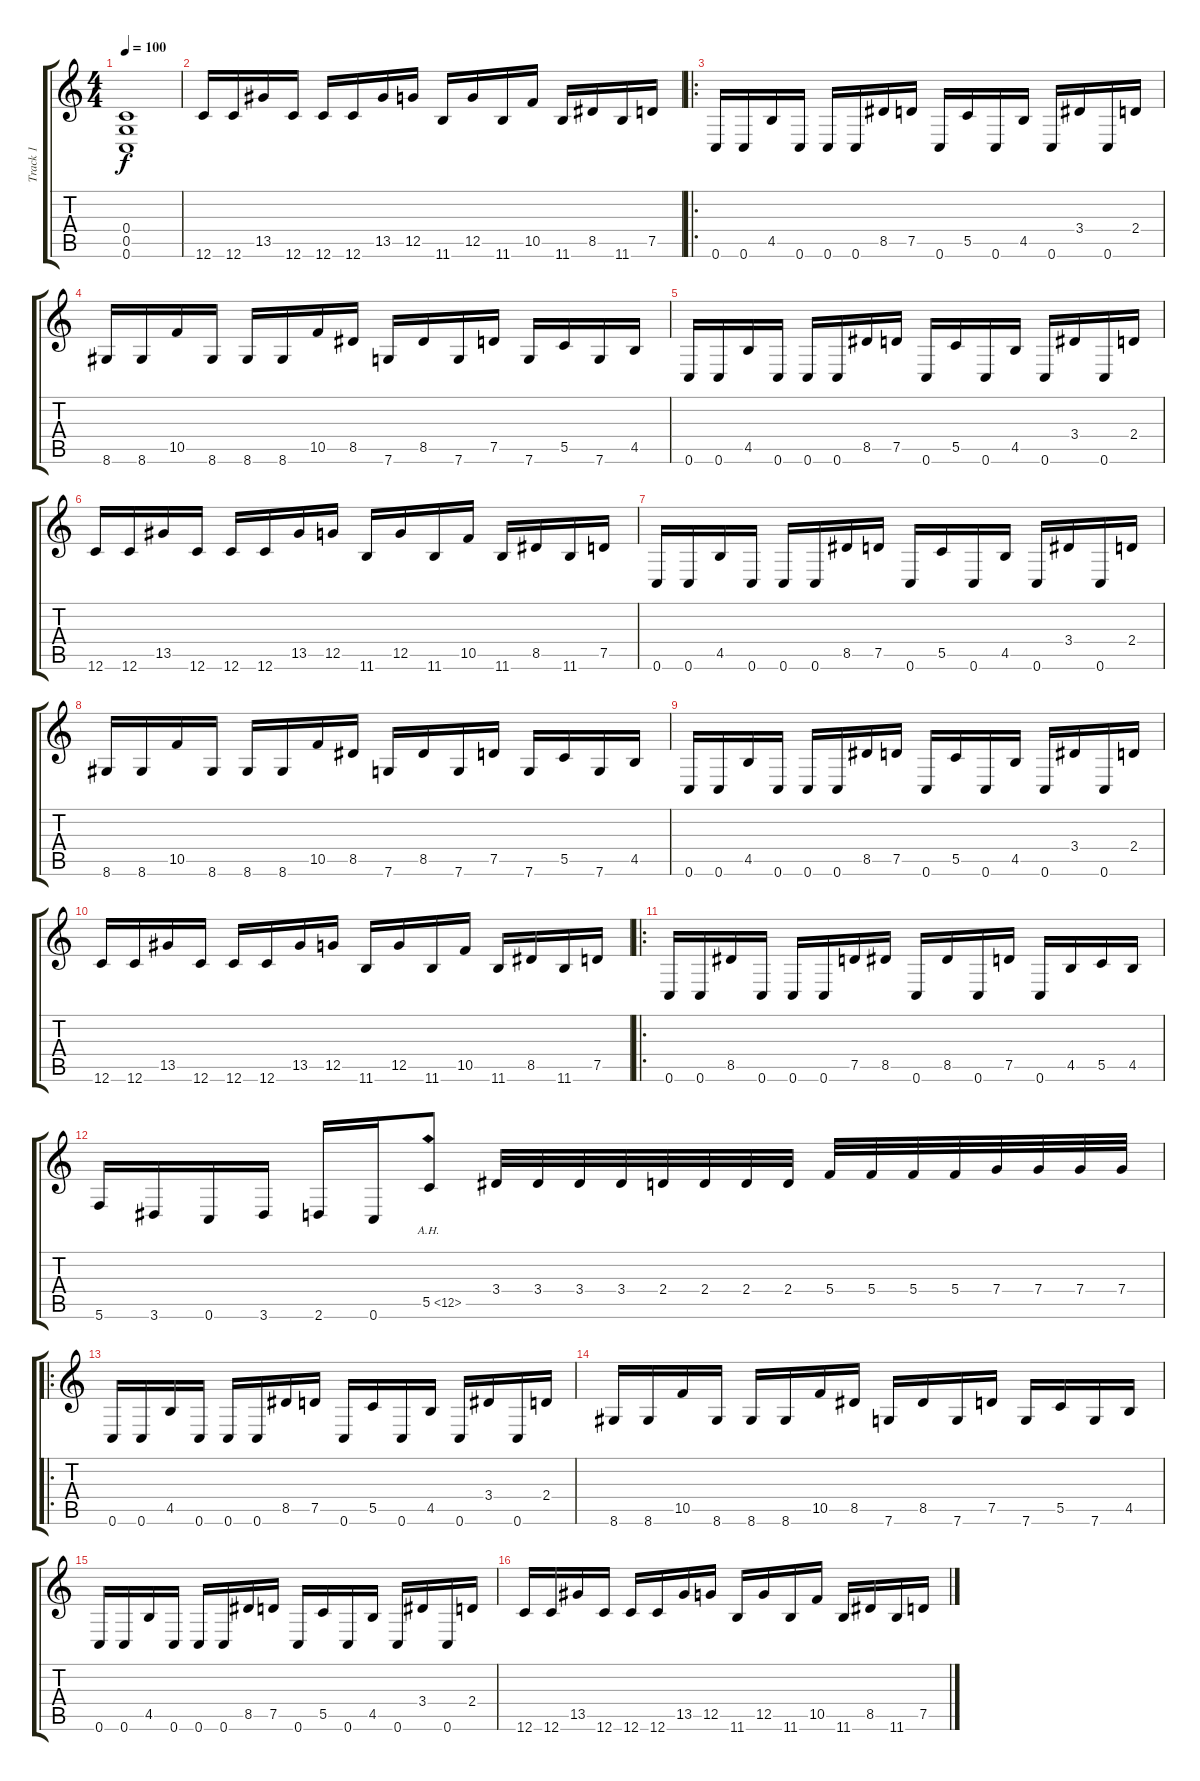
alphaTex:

\track ("Track 1" "Track 1") {instrument distortionguitar}
\staff {score tabs}
\tuning (D4 A3 F3 C3 G2 C2) {hide}
\ts (4 4)
\tempo 100
\clef g2
\ks c
(0.4 0.5 0.6).1{dy f} |
12.6.16 12.6.16 13.5.16 12.6.16 12.6.16 12.6.16 13.5.16 12.5.16 11.6.16 12.5.16 11.6.16 10.5.16 11.6.16 8.5.16 11.6.16 7.5.16 |
\ro
0.6.16 0.6.16 4.5.16 0.6.16 0.6.16 0.6.16 8.5.16 7.5.16 0.6.16 5.5.16 0.6.16 4.5.16 0.6.16 3.4.16 0.6.16 2.4.16 |
8.6.16 8.6.16 10.5.16 8.6.16 8.6.16 8.6.16 10.5.16 8.5.16 7.6.16 8.5.16 7.6.16 7.5.16 7.6.16 5.5.16 7.6.16 4.5.16 |
0.6.16 0.6.16 4.5.16 0.6.16 0.6.16 0.6.16 8.5.16 7.5.16 0.6.16 5.5.16 0.6.16 4.5.16 0.6.16 3.4.16 0.6.16 2.4.16 |
12.6.16 12.6.16 13.5.16 12.6.16 12.6.16 12.6.16 13.5.16 12.5.16 11.6.16 12.5.16 11.6.16 10.5.16 11.6.16 8.5.16 11.6.16 7.5.16 |
0.6.16 0.6.16 4.5.16 0.6.16 0.6.16 0.6.16 8.5.16 7.5.16 0.6.16 5.5.16 0.6.16 4.5.16 0.6.16 3.4.16 0.6.16 2.4.16 |
8.6.16 8.6.16 10.5.16 8.6.16 8.6.16 8.6.16 10.5.16 8.5.16 7.6.16 8.5.16 7.6.16 7.5.16 7.6.16 5.5.16 7.6.16 4.5.16 |
0.6.16 0.6.16 4.5.16 0.6.16 0.6.16 0.6.16 8.5.16 7.5.16 0.6.16 5.5.16 0.6.16 4.5.16 0.6.16 3.4.16 0.6.16 2.4.16 |
12.6.16 12.6.16 13.5.16 12.6.16 12.6.16 12.6.16 13.5.16 12.5.16 11.6.16 12.5.16 11.6.16 10.5.16 11.6.16 8.5.16 11.6.16 7.5.16 |
\ro
0.6.16 0.6.16 8.5.16 0.6.16 0.6.16 0.6.16 7.5.16 8.5.16 0.6.16 8.5.16 0.6.16 7.5.16 0.6.16 4.5.16 5.5.16 4.5.16 |
5.6.16 3.6.16 0.6.16 3.6.16 2.6.16 0.6.16 5.5{ah 7}.8 3.4.32 3.4.32 3.4.32 3.4.32 2.4.32 2.4.32 2.4.32 2.4.32 5.4.32 5.4.32 5.4.32 5.4.32 7.4.32 7.4.32 7.4.32 7.4.32 |
\ro
0.6.16 0.6.16 4.5.16 0.6.16 0.6.16 0.6.16 8.5.16 7.5.16 0.6.16 5.5.16 0.6.16 4.5.16 0.6.16 3.4.16 0.6.16 2.4.16 |
8.6.16 8.6.16 10.5.16 8.6.16 8.6.16 8.6.16 10.5.16 8.5.16 7.6.16 8.5.16 7.6.16 7.5.16 7.6.16 5.5.16 7.6.16 4.5.16 |
0.6.16 0.6.16 4.5.16 0.6.16 0.6.16 0.6.16 8.5.16 7.5.16 0.6.16 5.5.16 0.6.16 4.5.16 0.6.16 3.4.16 0.6.16 2.4.16 |
12.6.16 12.6.16 13.5.16 12.6.16 12.6.16 12.6.16 13.5.16 12.5.16 11.6.16 12.5.16 11.6.16 10.5.16 11.6.16 8.5.16 11.6.16 7.5.16
